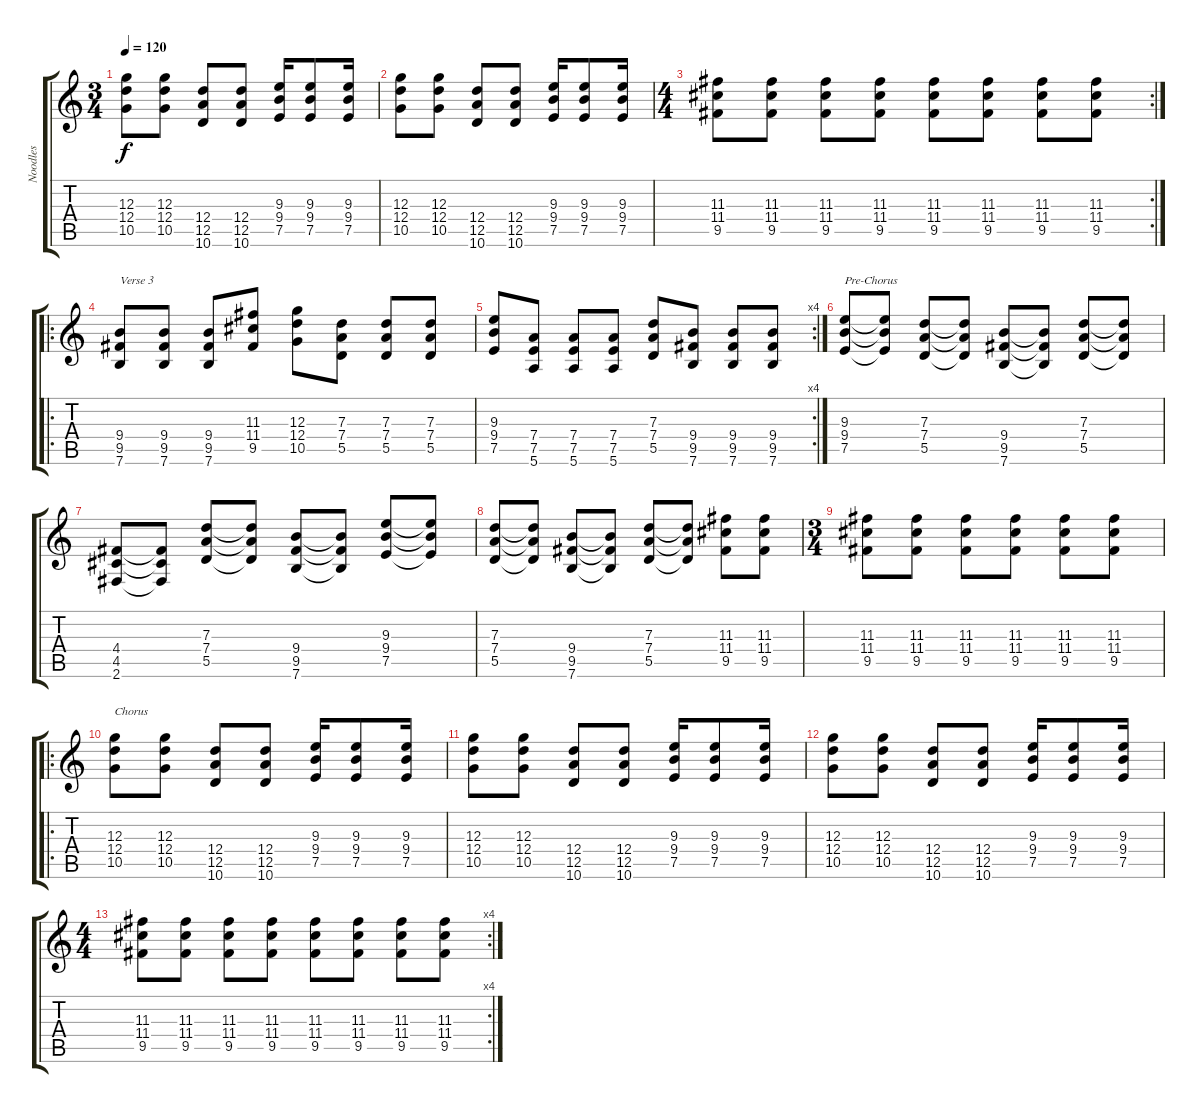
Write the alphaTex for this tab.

\track ("Noodles" "Noodles") {instrument distortionguitar}
\staff {score tabs}
\tuning (E4 B3 G3 D3 A2 E2) {hide}
\ts (3 4)
\tempo 120
\clef g2
\ks c
(12.3 12.4 10.5).8{dy f} (12.3 12.4 10.5).8 (12.4 12.5 10.6).8 (12.4 12.5 10.6).8 (9.3 9.4 7.5).16 (9.3 9.4 7.5).8 (9.3 9.4 7.5).16 |
(12.3 12.4 10.5).8 (12.3 12.4 10.5).8 (12.4 12.5 10.6).8 (12.4 12.5 10.6).8 (9.3 9.4 7.5).16 (9.3 9.4 7.5).8 (9.3 9.4 7.5).16 |
\rc 2
\ts (4 4)
(11.3 11.4 9.5).8 (11.3 11.4 9.5).8 (11.3 11.4 9.5).8 (11.3 11.4 9.5).8 (11.3 11.4 9.5).8 (11.3 11.4 9.5).8 (11.3 11.4 9.5).8 (11.3 11.4 9.5).8 |
\ro
(9.4 9.5 7.6).8{txt "Verse 3" instrument electricguitarmuted} (9.4 9.5 7.6).8 (9.4 9.5 7.6).8 (11.3 11.4 9.5).8 (12.3 12.4 10.5).8 (7.3 7.4 5.5).8 (7.3 7.4 5.5).8 (7.3 7.4 5.5).8 |
\rc 4
(9.3 9.4 7.5).8 (7.4 7.5 5.6).8 (7.4 7.5 5.6).8 (7.4 7.5 5.6).8 (7.3 7.4 5.5).8 (9.4 9.5 7.6).8 (9.4 9.5 7.6).8 (9.4 9.5 7.6).8 |
(9.3 9.4 7.5).8{txt "Pre-Chorus" instrument distortionguitar} (9.3{t} 9.4{t} 7.5{t}).8 (7.3 7.4 5.5).8 (7.3{t} 7.4{t} 5.5{t}).8 (9.4 9.5 7.6).8 (9.4{t} 9.5{t} 7.6{t}).8 (7.3 7.4 5.5).8 (7.3{t} 7.4{t} 5.5{t}).8 |
(4.4 4.5 2.6).8 (4.4{t} 4.5{t} 2.6{t}).8 (7.3 7.4 5.5).8 (7.3{t} 7.4{t} 5.5{t}).8 (9.4 9.5 7.6).8 (9.4{t} 9.5{t} 7.6{t}).8 (9.3 9.4 7.5).8 (9.3{t} 9.4{t} 7.5{t}).8 |
(7.3 7.4 5.5).8 (7.3{t} 7.4{t} 5.5{t}).8 (9.4 9.5 7.6).8 (9.4{t} 9.5{t} 7.6{t}).8 (7.3 7.4 5.5).8 (7.3{t} 7.4{t} 5.5{t}).8 (11.3 11.4 9.5).8 (11.3 11.4 9.5).8 |
\ts (3 4)
(11.3 11.4 9.5).8 (11.3 11.4 9.5).8 (11.3 11.4 9.5).8 (11.3 11.4 9.5).8 (11.3 11.4 9.5).8 (11.3 11.4 9.5).8 |
\ro
(12.3 12.4 10.5).8{txt "Chorus"} (12.3 12.4 10.5).8 (12.4 12.5 10.6).8 (12.4 12.5 10.6).8 (9.3 9.4 7.5).16 (9.3 9.4 7.5).8 (9.3 9.4 7.5).16 |
(12.3 12.4 10.5).8 (12.3 12.4 10.5).8 (12.4 12.5 10.6).8 (12.4 12.5 10.6).8 (9.3 9.4 7.5).16 (9.3 9.4 7.5).8 (9.3 9.4 7.5).16 |
(12.3 12.4 10.5).8 (12.3 12.4 10.5).8 (12.4 12.5 10.6).8 (12.4 12.5 10.6).8 (9.3 9.4 7.5).16 (9.3 9.4 7.5).8 (9.3 9.4 7.5).16 |
\rc 4
\ts (4 4)
(11.3 11.4 9.5).8 (11.3 11.4 9.5).8 (11.3 11.4 9.5).8 (11.3 11.4 9.5).8 (11.3 11.4 9.5).8 (11.3 11.4 9.5).8 (11.3 11.4 9.5).8 (11.3 11.4 9.5).8
